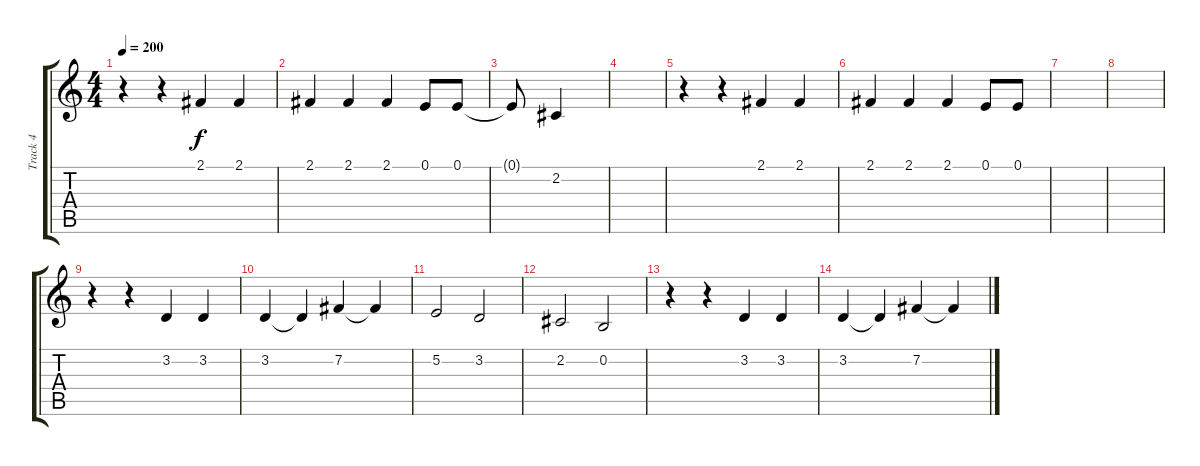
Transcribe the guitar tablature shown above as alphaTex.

\track ("Track 4" "Track 4") {instrument electricgrandpiano}
\staff {score tabs}
\tuning (E4 B3 G3 D3 A2 E2) {hide}
\ts (4 4)
\tempo 200
\clef g2
\ks c
r.4{dy f} r.4 2.1.4 2.1.4 |
2.1.4 2.1.4 2.1.4 0.1.8 0.1.8 |
0.1{t}.8 2.2.4 |
|
r.4 r.4 2.1.4 2.1.4 |
2.1.4 2.1.4 2.1.4 0.1.8 0.1.8 |
|
|
r.4 r.4 3.2.4 3.2.4 |
3.2.4 3.2{t}.4 7.2.4 7.2{t}.4 |
5.2.2 3.2.2 |
2.2.2 0.2.2 |
r.4 r.4 3.2.4 3.2.4 |
3.2.4 3.2{t}.4 7.2.4 7.2{t}.4
